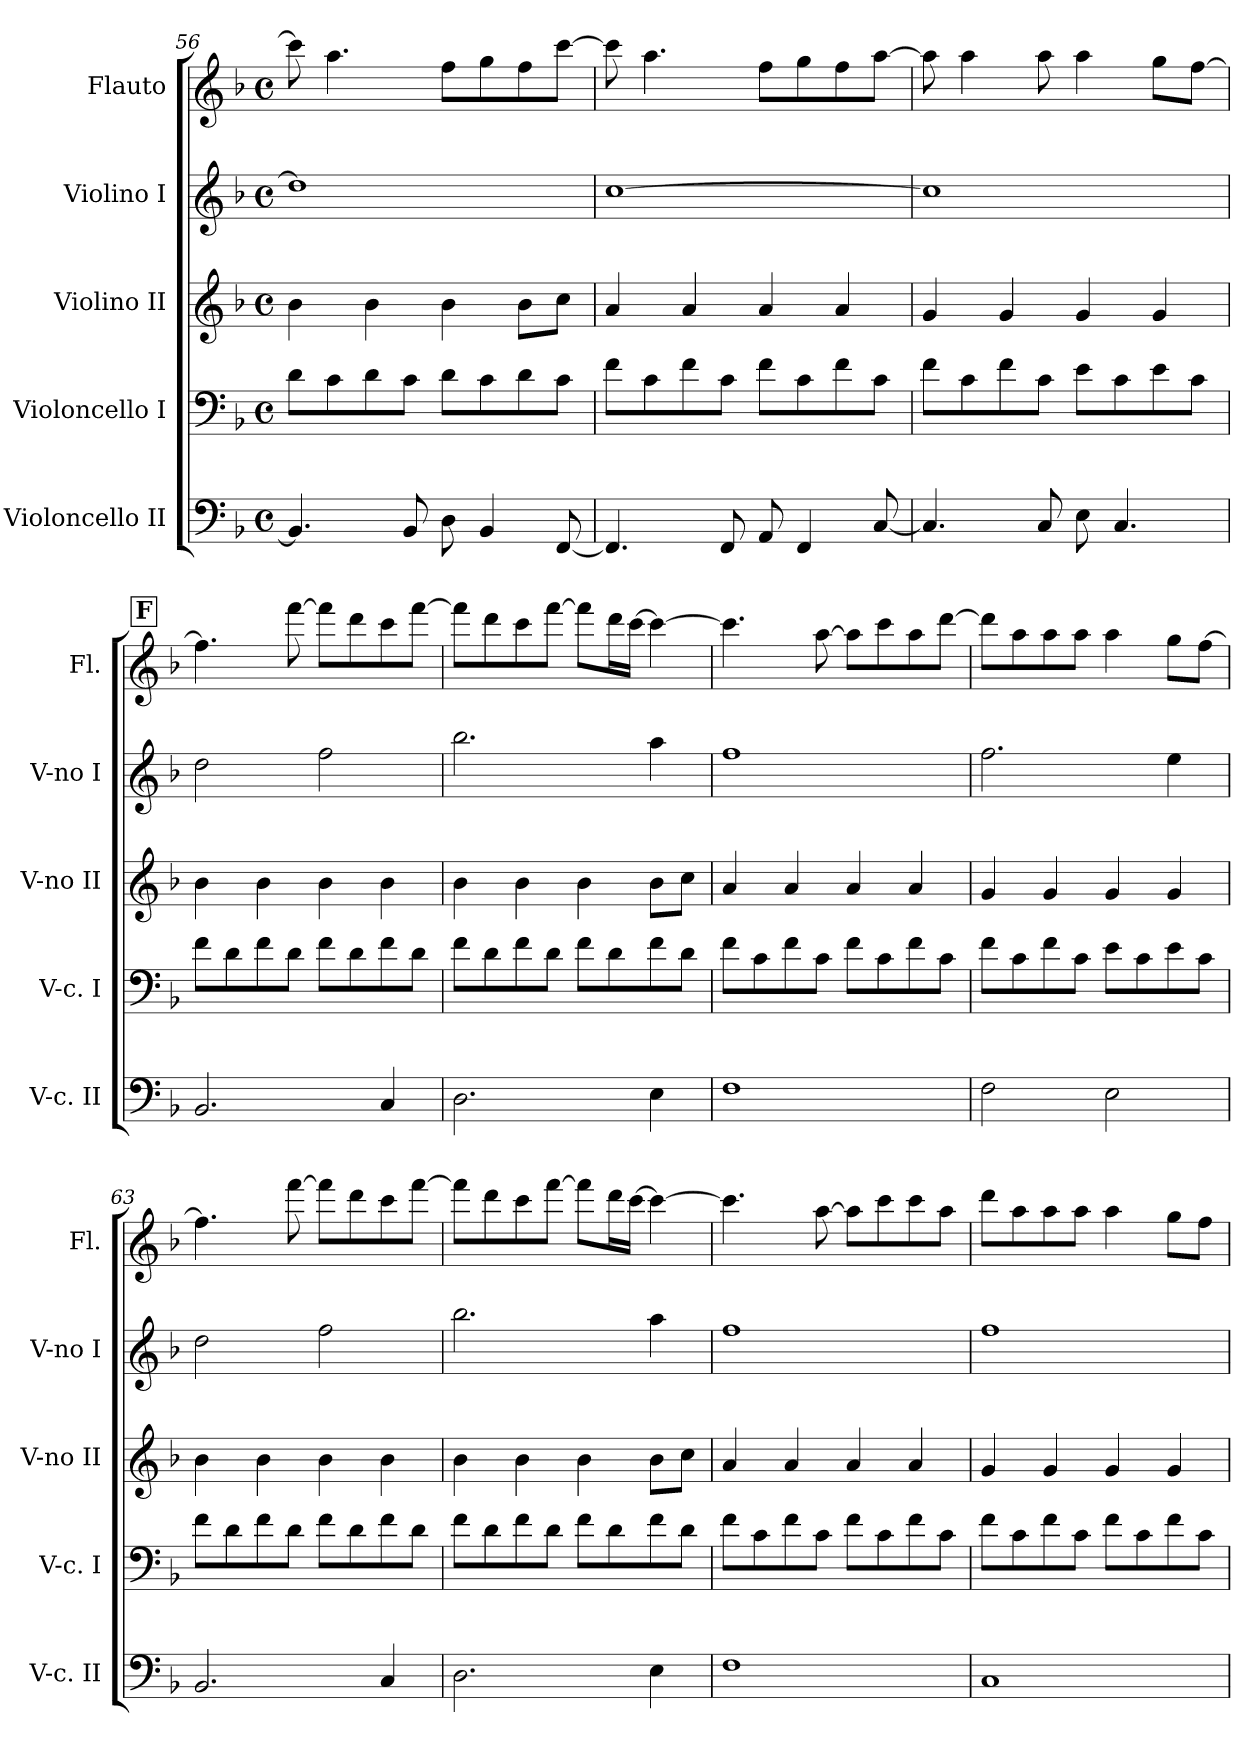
**kern	**kern	**kern	**kern	**kern
*part5	*part4	*part3	*part2	*part1
*staff5	*staff4	*staff3	*staff2	*staff1
*I"Violoncello II	*I"Violoncello I	*I"Violino II	*I"Violino I	*I"Flauto
*I'V-c. II	*I'V-c. I	*I'V-no II	*I'V-no I	*I'Fl.
*clefF4	*clefF4	*clefG2	*clefG2	*clefG2
*k[b-]	*k[b-]	*k[b-]	*k[b-]	*k[b-]
*M4/4	*M4/4	*M4/4	*M4/4	*M4/4
*met(c)	*met(c)	*met(c)	*met(c)	*met(c)
=56	=56	=56	=56	=56
4.BB-/]	8d\L	4b-\	1dd]	8ccc\]
.	8c\	.	.	4.aa\
.	8d\	4b-\	.	.
8BB-/	8c\J	.	.	.
8D\	8d\L	4b-\	.	8ff\L
4BB-/	8c\	.	.	8gg\
.	8d\	8b-\L	.	8ff\
[8FF/	8c\J	8cc\J	.	[8ccc\J
=57	=57	=57	=57	=57
4.FF/]	8f\L	4a/	[1cc	8ccc\]
.	8c\	.	.	4.aa\
.	8f\	4a/	.	.
8FF/	8c\J	.	.	.
8AA/	8f\L	4a/	.	8ff\L
4FF/	8c\	.	.	8gg\
.	8f\	4a/	.	8ff\
[8C/	8c\J	.	.	[8aa\J
!!LO:LB:g=z
=58	=58	=58	=58	=58
4.C/]	8f\L	4g/	1cc]	8aa\]
.	8c\	.	.	4aa\
.	8f\	4g/	.	.
8C/	8c\J	.	.	8aa\
8E\	8e\L	4g/	.	4aa\
4.C/	8c\	.	.	.
.	8e\	4g/	.	8gg\L
.	8c\J	.	.	[8ff\J
!!LO:REH:place=s1:a:B:fs=14:t=F
=59	=59	=59	=59	=59
2.BB-/	8f\L	4b-\	2dd\	4.ff\]
.	8d\	.	.	.
.	8f\	4b-\	.	.
.	8d\J	.	.	[8fff\
.	8f\L	4b-\	2ff\	8fff\L]
.	8d\	.	.	8ddd\
4C/	8f\	4b-\	.	8ccc\
.	8d\J	.	.	[8fff\J
=60	=60	=60	=60	=60
2.D\	8f\L	4b-\	2.bb-\	8fff\L]
.	8d\	.	.	8ddd\
.	8f\	4b-\	.	8ccc\
.	8d\J	.	.	[8fff\J
.	8f\L	4b-\	.	8fff\L]
.	8d\	.	.	16ddd\L
.	.	.	.	[16ccc\JJ
4E\	8f\	8b-\L	4aa\	4ccc\_
.	8d\J	8cc\J	.	.
!!LO:PB:g=z
=61	=61	=61	=61	=61
1F	8f\L	4a/	1ff	4.ccc\]
.	8c\	.	.	.
.	8f\	4a/	.	.
.	8c\J	.	.	[8aa\
.	8f\L	4a/	.	8aa\L]
.	8c\	.	.	8ccc\
.	8f\	4a/	.	8aa\
.	8c\J	.	.	[8ddd\J
=62	=62	=62	=62	=62
2F\	8f\L	4g/	2.ff\	8ddd\L]
.	8c\	.	.	8aa\
.	8f\	4g/	.	8aa\
.	8c\J	.	.	8aa\J
2E\	8e\L	4g/	.	4aa\
.	8c\	.	.	.
.	8e\	4g/	4ee\	8gg\L
.	8c\J	.	.	[8ff\J
=63	=63	=63	=63	=63
2.BB-/	8f\L	4b-\	2dd\	4.ff\]
.	8d\	.	.	.
.	8f\	4b-\	.	.
.	8d\J	.	.	[8fff\
.	8f\L	4b-\	2ff\	8fff\L]
.	8d\	.	.	8ddd\
4C/	8f\	4b-\	.	8ccc\
.	8d\J	.	.	[8fff\J
!!LO:LB:g=z
=64	=64	=64	=64	=64
2.D\	8f\L	4b-\	2.bb-\	8fff\L]
.	8d\	.	.	8ddd\
.	8f\	4b-\	.	8ccc\
.	8d\J	.	.	[8fff\J
.	8f\L	4b-\	.	8fff\L]
.	8d\	.	.	16ddd\L
.	.	.	.	[16ccc\JJ
4E\	8f\	8b-\L	4aa\	4ccc\_
.	8d\J	8cc\J	.	.
=65	=65	=65	=65	=65
1F	8f\L	4a/	1ff	4.ccc\]
.	8c\	.	.	.
.	8f\	4a/	.	.
.	8c\J	.	.	[8aa\
.	8f\L	4a/	.	8aa\L]
.	8c\	.	.	8ccc\
.	8f\	4a/	.	8ccc\
.	8c\J	.	.	8aa\J
=66	=66	=66	=66	=66
1C	8f\L	4g/	1ff	8ddd\L
.	8c\	.	.	8aa\
.	8f\	4g/	.	8aa\
.	8c\J	.	.	8aa\J
.	8f\L	4g/	.	4aa\
.	8c\	.	.	.
.	8f\	4g/	.	8gg\L
.	8c\J	.	.	8ff\J
=	=	=	=	=
*-	*-	*-	*-	*-
